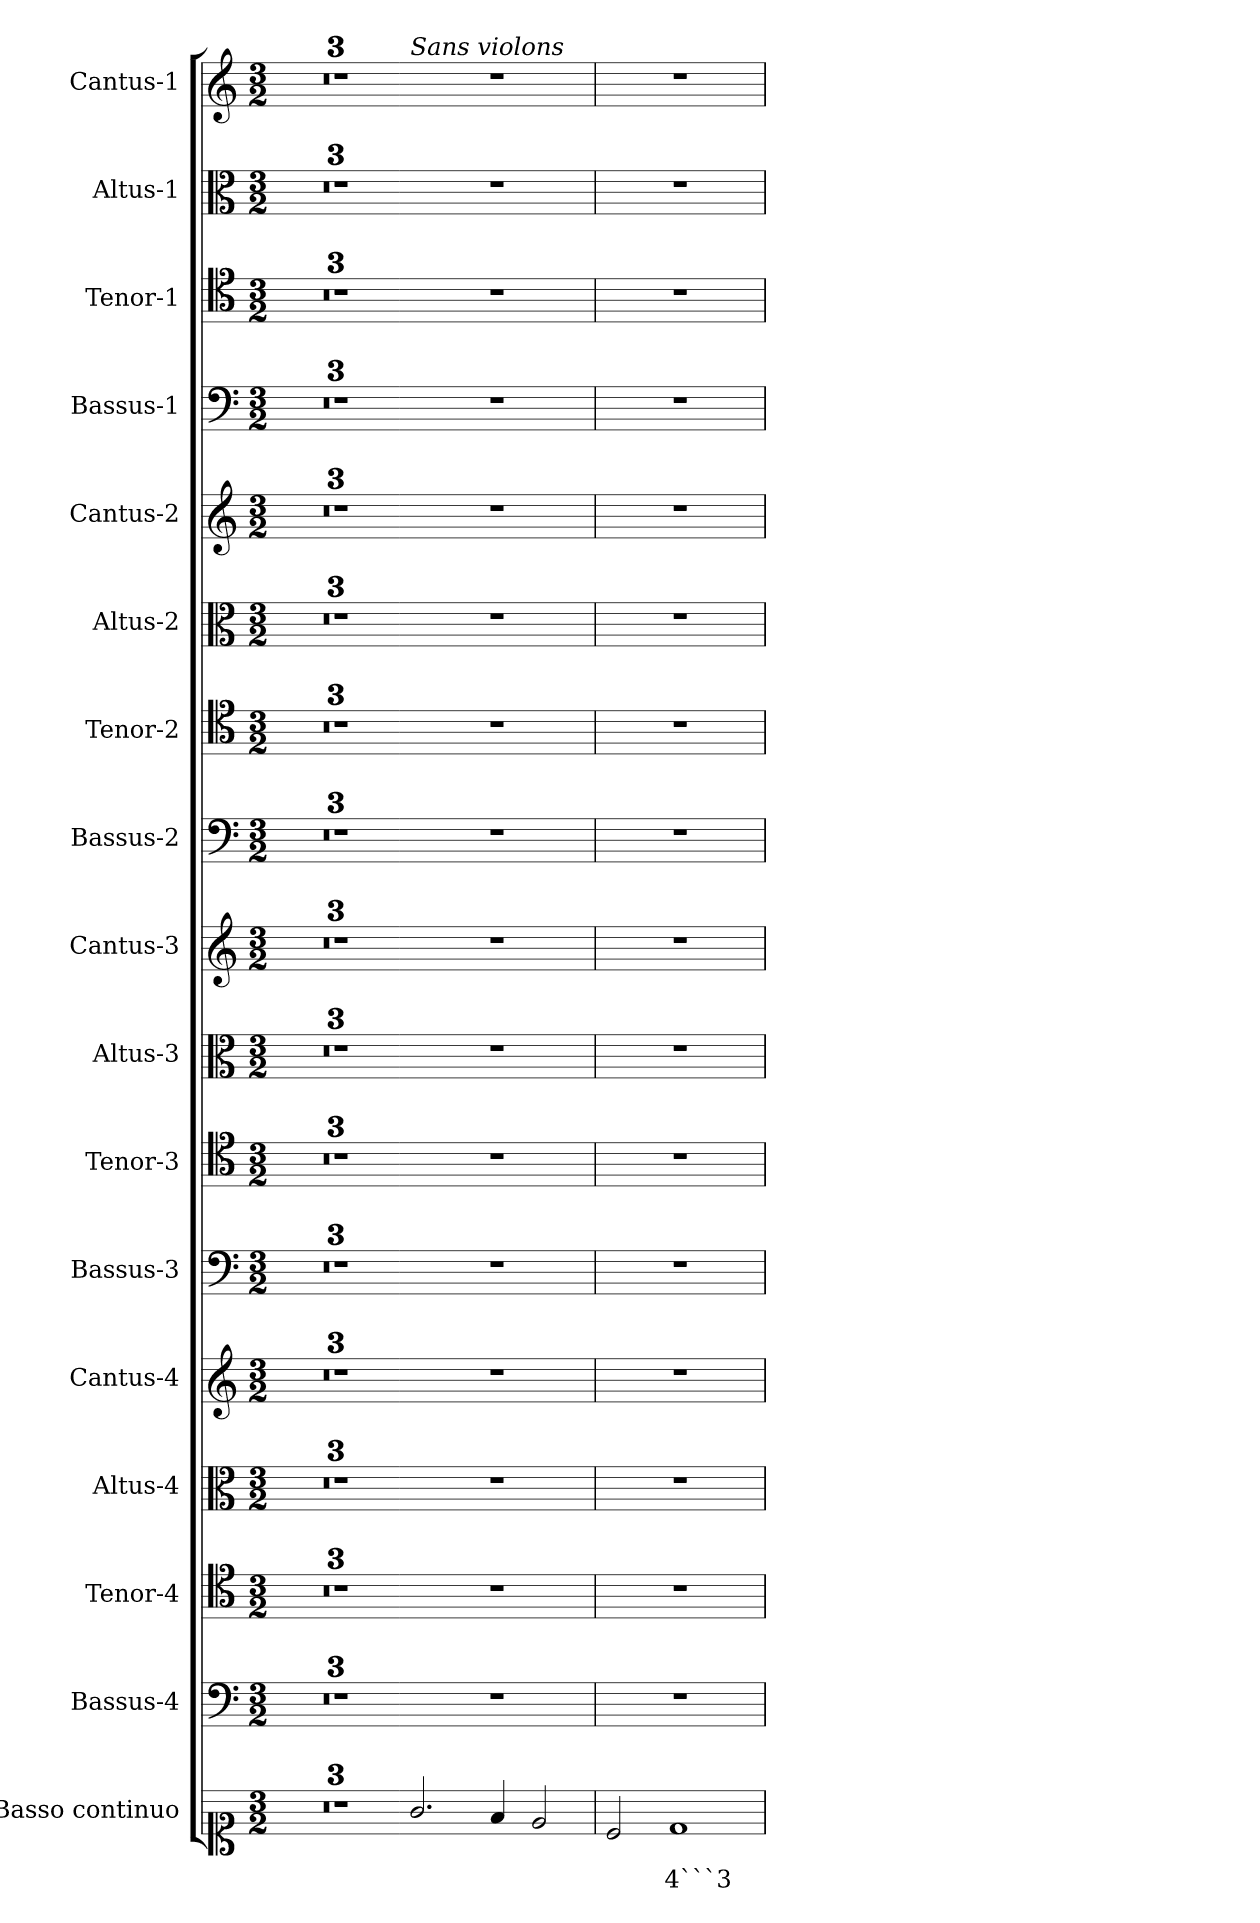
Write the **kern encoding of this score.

**kern	**text	**text	**kern	**kern	**kern	**kern	**kern	**kern	**kern	**kern	**kern	**kern	**kern	**kern	**kern	**kern	**kern	**kern
*part17	*part17	*part17	*part16	*part15	*part14	*part13	*part12	*part11	*part10	*part9	*part8	*part7	*part6	*part5	*part4	*part3	*part2	*part1
*staff17	*staff17	*staff17	*staff16	*staff15	*staff14	*staff13	*staff12	*staff11	*staff10	*staff9	*staff8	*staff7	*staff6	*staff5	*staff4	*staff3	*staff2	*staff1
*I"Basso continuo	*	*	*I"Bassus-4	*I"Tenor-4	*I"Altus-4	*I"Cantus-4	*I"Bassus-3	*I"Tenor-3	*I"Altus-3	*I"Cantus-3	*I"Bassus-2	*I"Tenor-2	*I"Altus-2	*I"Cantus-2	*I"Bassus-1	*I"Tenor-1	*I"Altus-1	*I"Cantus-1
*I'BC2	*	*	*I'B4	*I'T4	*I'A4	*I'C4	*I'B3	*I'T3	*I'A3	*I'C3	*I'B2	*I'T2	*I'A-2	*I'C2	*I'B1	*I'T1	*I'A1	*I'C1
*clefC1	*	*	*clefF4	*clefC4	*clefC3	*clefG2	*clefF4	*clefC4	*clefC3	*clefG2	*clefF4	*clefC4	*clefC3	*clefG2	*clefF4	*clefC4	*clefC3	*clefG2
*k[]	*	*	*k[]	*k[]	*k[]	*k[]	*k[]	*k[]	*k[]	*k[]	*k[]	*k[]	*k[]	*k[]	*k[]	*k[]	*k[]	*k[]
*C:	*	*	*C:	*C:	*C:	*C:	*C:	*C:	*C:	*C:	*C:	*C:	*C:	*C:	*C:	*C:	*C:	*C:
*M3/2	*	*	*M3/2	*M3/2	*M3/2	*M3/2	*M3/2	*M3/2	*M3/2	*M3/2	*M3/2	*M3/2	*M3/2	*M3/2	*M3/2	*M3/2	*M3/2	*M3/2
=1	=1	=1	=1	=1	=1	=1	=1	=1	=1	=1	=1	=1	=1	=1	=1	=1	=1	=1
1.ryy	.	.	1.ryy	1.ryy	1.ryy	1.ryy	1.ryy	1.ryy	1.ryy	1.ryy	1.ryy	1.ryy	1.ryy	1.ryy	1.ryy	1.ryy	1.ryy	1.ryy
=2	=2	=2	=2	=2	=2	=2	=2	=2	=2	=2	=2	=2	=2	=2	=2	=2	=2	=2
1.r	.	.	1.r	1.r	1.r	1.r	1.r	1.r	1.r	1.r	1.r	1.r	1.r	1.r	1.r	1.r	1.r	1.r
=3	=3	=3	=3	=3	=3	=3	=3	=3	=3	=3	=3	=3	=3	=3	=3	=3	=3	=3
*clefG2	*	*	*	*clefGv2	*clefG2	*	*	*clefGv2	*clefG2	*	*	*clefGv2	*clefG2	*	*	*clefGv2	*clefG2	*
1.ryy	.	.	1.ryy	1.ryy	1.ryy	1.ryy	1.ryy	1.ryy	1.ryy	1.ryy	1.ryy	1.ryy	1.ryy	1.ryy	1.ryy	1.ryy	1.ryy	1.ryy
=3X1-	=3X1-	=3X1-	=3X1-	=3X1-	=3X1-	=3X1-	=3X1-	=3X1-	=3X1-	=3X1-	=3X1-	=3X1-	=3X1-	=3X1-	=3X1-	=3X1-	=3X1-	=3X1-
!	!	!	!	!	!	!	!	!	!	!	!	!	!	!	!	!	!	!LO:TX:a:i:t=Sans violons
2.g/	.	.	1.r	1.r	1.r	1.r	1.r	1.r	1.r	1.r	1.r	1.r	1.r	1.r	1.r	1.r	1.r	1.r
4f/	.	.	.	.	.	.	.	.	.	.	.	.	.	.	.	.	.	.
2e/	.	.	.	.	.	.	.	.	.	.	.	.	.	.	.	.	.	.
=4	=4	=4	=4	=4	=4	=4	=4	=4	=4	=4	=4	=4	=4	=4	=4	=4	=4	=4
2c/	.	.	1.r	1.r	1.r	1.r	1.r	1.r	1.r	1.r	1.r	1.r	1.r	1.r	1.r	1.r	1.r	1.r
!	!	!LO:LY:b	!	!	!	!	!	!	!	!	!	!	!	!	!	!	!	!
1d	.	4```3	.	.	.	.	.	.	.	.	.	.	.	.	.	.	.	.
=	=	=	=	=	=	=	=	=	=	=	=	=	=	=	=	=	=	=
*-	*-	*-	*-	*-	*-	*-	*-	*-	*-	*-	*-	*-	*-	*-	*-	*-	*-	*-
